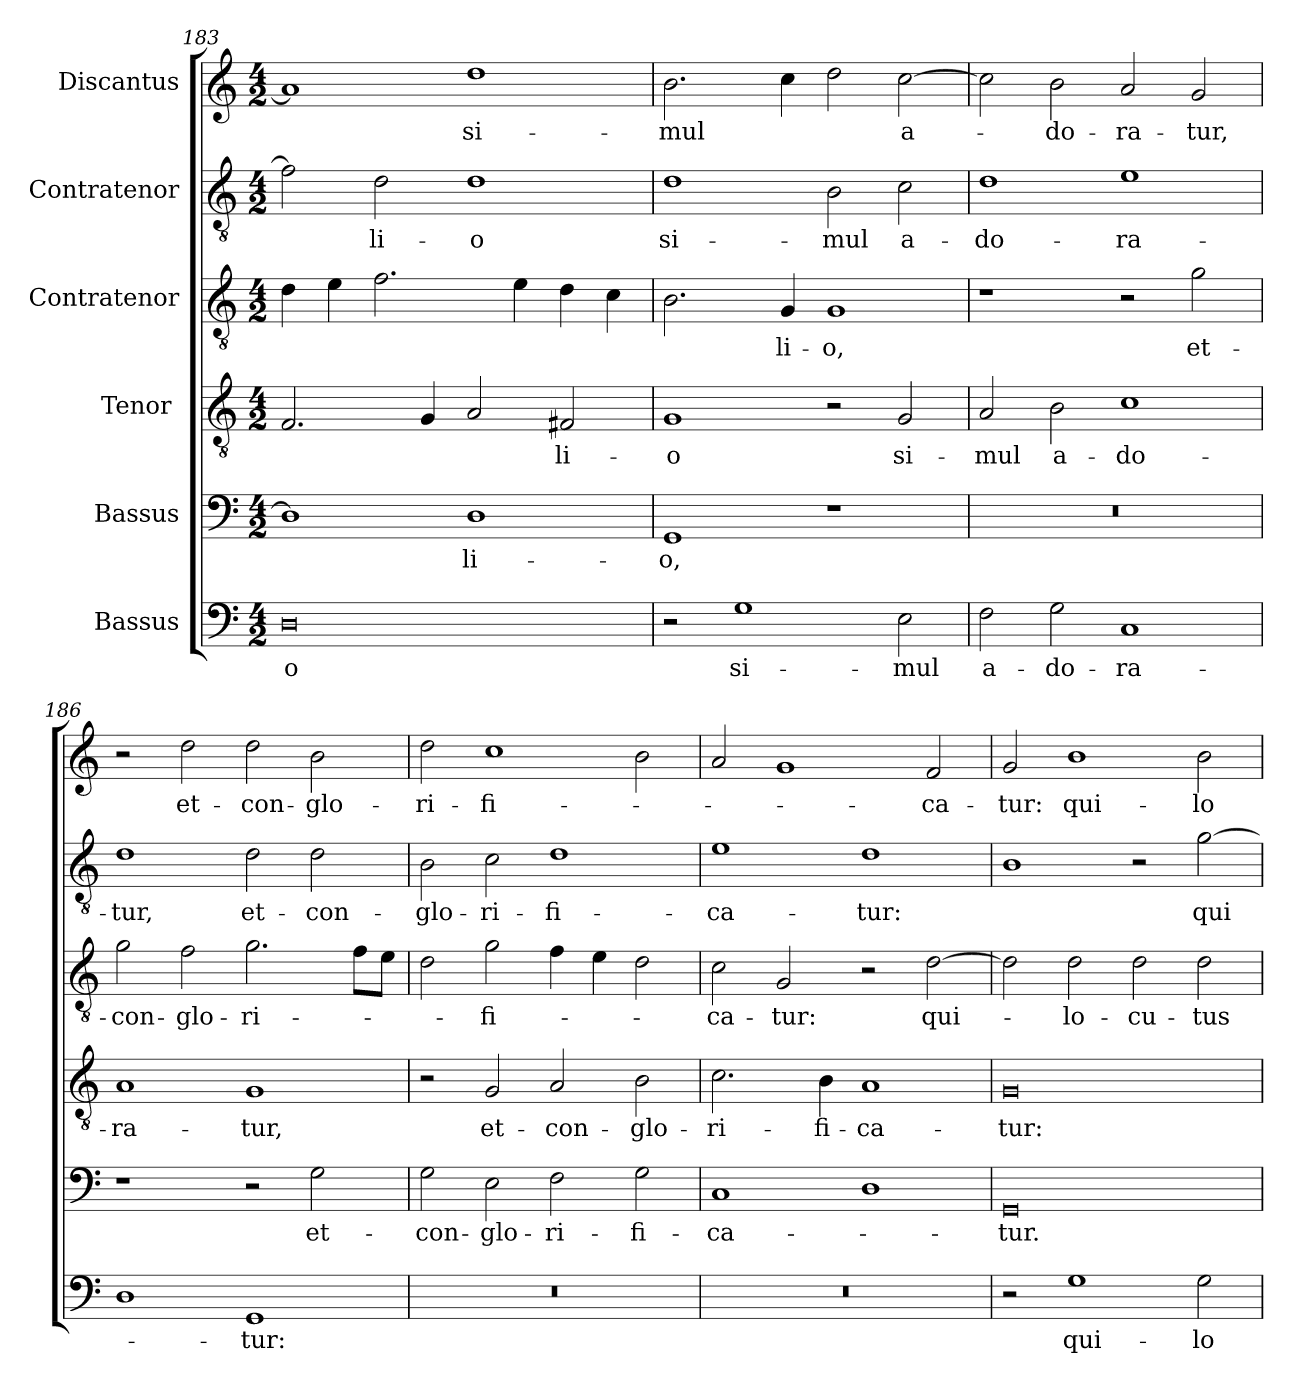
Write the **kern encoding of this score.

**kern	**text	**kern	**text	**kern	**text	**kern	**text	**kern	**text	**kern	**text
*part6	*part6	*part5	*part5	*part4	*part4	*part3	*part3	*part2	*part2	*part1	*part1
*staff6	*staff6	*staff5	*staff5	*staff4	*staff4	*staff3	*staff3	*staff2	*staff2	*staff1	*staff1
*I"Bassus	*	*I"Bassus	*	*I"Tenor 	*	*I"Contratenor	*	*I"Contratenor	*	*I"Discantus	*
*clefF4	*	*clefF4	*	*clefGv2	*	*clefGv2	*	*clefGv2	*	*clefG2	*
*k[]	*	*k[]	*	*k[]	*	*k[]	*	*k[]	*	*k[]	*
*M4/2	*	*M4/2	*	*M4/2	*	*M4/2	*	*M4/2	*	*M4/2	*
=183	=183	=183	=183	=183	=183	=183	=183	=183	=183	=183	=183
0D\	-o	1D\]	.	2.F/	.	4d\	.	2f\]	.	1a/]	.
.	.	.	.	.	.	4e\	.	.	.	.	.
.	.	.	.	.	.	2.f\	.	2d\	-li-	.	.
.	.	.	.	4G/	.	.	.	.	.	.	.
.	.	1D\	-li-	2A/	.	.	.	1d\	-o	1dd\	si-
.	.	.	.	.	.	4e\	.	.	.	.	.
.	.	.	.	2F#X/	-li-	4d\	.	.	.	.	.
.	.	.	.	.	.	4c\	.	.	.	.	.
=184	=184	=184	=184	=184	=184	=184	=184	=184	=184	=184	=184
2r	.	1GG/	-o,	1G/	-o	2.B\	.	1d\	si-	2.b\	-mul
1G\	si-	.	.	.	.	.	.	.	.	.	.
.	.	.	.	.	.	4G/	-li-	.	.	4cc\	.
.	.	1r	.	2r	.	1G/	-o,	2B\	-mul	2dd\	.
2E\	-mul	.	.	2G/	si-	.	.	2c\	a-	[2cc\	a-
=185	=185	=185	=185	=185	=185	=185	=185	=185	=185	=185	=185
2F\	a-	0r	.	2A/	-mul	1r	.	1d\	-do-	2cc\]	.
2G\	-do-	.	.	2B\	a-	.	.	.	.	2b\	-do-
1C/	-ra-	.	.	1c\	-do-	2r	.	1e\	-ra-	2a/	-ra-
.	.	.	.	.	.	2g\	et-	.	.	2g/	-tur,
=186	=186	=186	=186	=186	=186	=186	=186	=186	=186	=186	=186
1D\	.	1r	.	1A/	-ra-	2g\	con-	1d\	-tur,	2r	.
.	.	.	.	.	.	2f\	-glo-	.	.	2dd\	et-
1GG/	-tur:	2r	.	1G/	-tur,	2.g\	-ri-	2d\	et-	2dd\	con-
.	.	2G\	et-	.	.	.	.	2d\	con-	2b\	-glo-
.	.	.	.	.	.	8f\L	.	.	.	.	.
.	.	.	.	.	.	8e\J	.	.	.	.	.
=187	=187	=187	=187	=187	=187	=187	=187	=187	=187	=187	=187
0r	.	2G\	con-	2r	.	2d\	.	2B\	-glo-	2dd\	-ri-
.	.	2E\	-glo-	2G/	et-	2g\	-fi-	2c\	-ri-	1cc\	-fi-
.	.	2F\	-ri-	2A/	con-	4f\	.	1d\	-fi-	.	.
.	.	.	.	.	.	4e\	.	.	.	.	.
.	.	2G\	-fi-	2B\	-glo-	2d\	.	.	.	2b\	.
=188	=188	=188	=188	=188	=188	=188	=188	=188	=188	=188	=188
0r	.	1C/	-ca-	2.c\	-ri-	2c\	-ca-	1e\	-ca-	2a/	.
.	.	.	.	.	.	2G/	-tur:	.	.	1g/	.
.	.	.	.	4B\	-fi-	.	.	.	.	.	.
.	.	1D\	.	1A/	-ca-	2r	.	1d\	-tur:	.	.
.	.	.	.	.	.	[2d\	qui-	.	.	2f/	-ca-
=189	=189	=189	=189	=189	=189	=189	=189	=189	=189	=189	=189
2r	.	0GG/	-tur.	0G/	-tur:	2d\]	.	1B\	.	2g/	-tur:
1G\	qui-	.	.	.	.	2d\	lo-	.	.	1b\	qui-
.	.	.	.	.	.	2d\	-cu-	2r	.	.	.
2G\	lo-	.	.	.	.	2d\	-tus	[2g\	qui-	2b\	lo-
=	=	=	=	=	=	=	=	=	=	=	=
*-	*-	*-	*-	*-	*-	*-	*-	*-	*-	*-	*-
